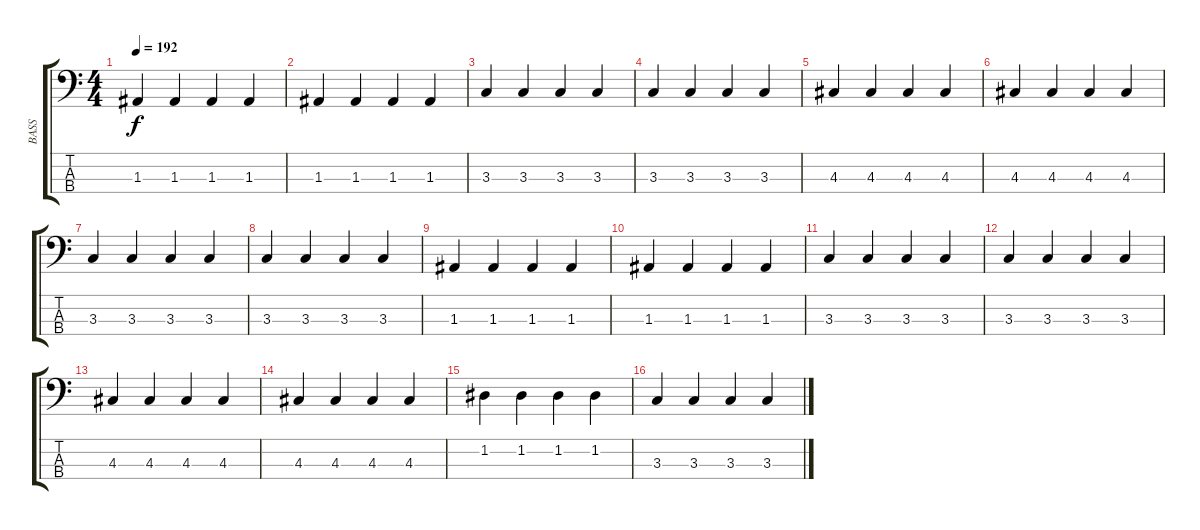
\track ("BASS" "BASS") {instrument electricbasspick}
\staff {score tabs}
\tuning (G2 D2 A1 E1) {hide}
\ts (4 4)
\tempo 192
\clef f4
\ks c
1.3.4{dy f} 1.3.4 1.3.4 1.3.4 |
1.3.4 1.3.4 1.3.4 1.3.4 |
3.3.4 3.3.4 3.3.4 3.3.4 |
3.3.4 3.3.4 3.3.4 3.3.4 |
4.3.4 4.3.4 4.3.4 4.3.4 |
4.3.4 4.3.4 4.3.4 4.3.4 |
3.3.4 3.3.4 3.3.4 3.3.4 |
3.3.4 3.3.4 3.3.4 3.3.4 |
1.3.4 1.3.4 1.3.4 1.3.4 |
1.3.4 1.3.4 1.3.4 1.3.4 |
3.3.4 3.3.4 3.3.4 3.3.4 |
3.3.4 3.3.4 3.3.4 3.3.4 |
4.3.4 4.3.4 4.3.4 4.3.4 |
4.3.4 4.3.4 4.3.4 4.3.4 |
1.2.4 1.2.4 1.2.4 1.2.4 |
3.3.4 3.3.4 3.3.4 3.3.4
